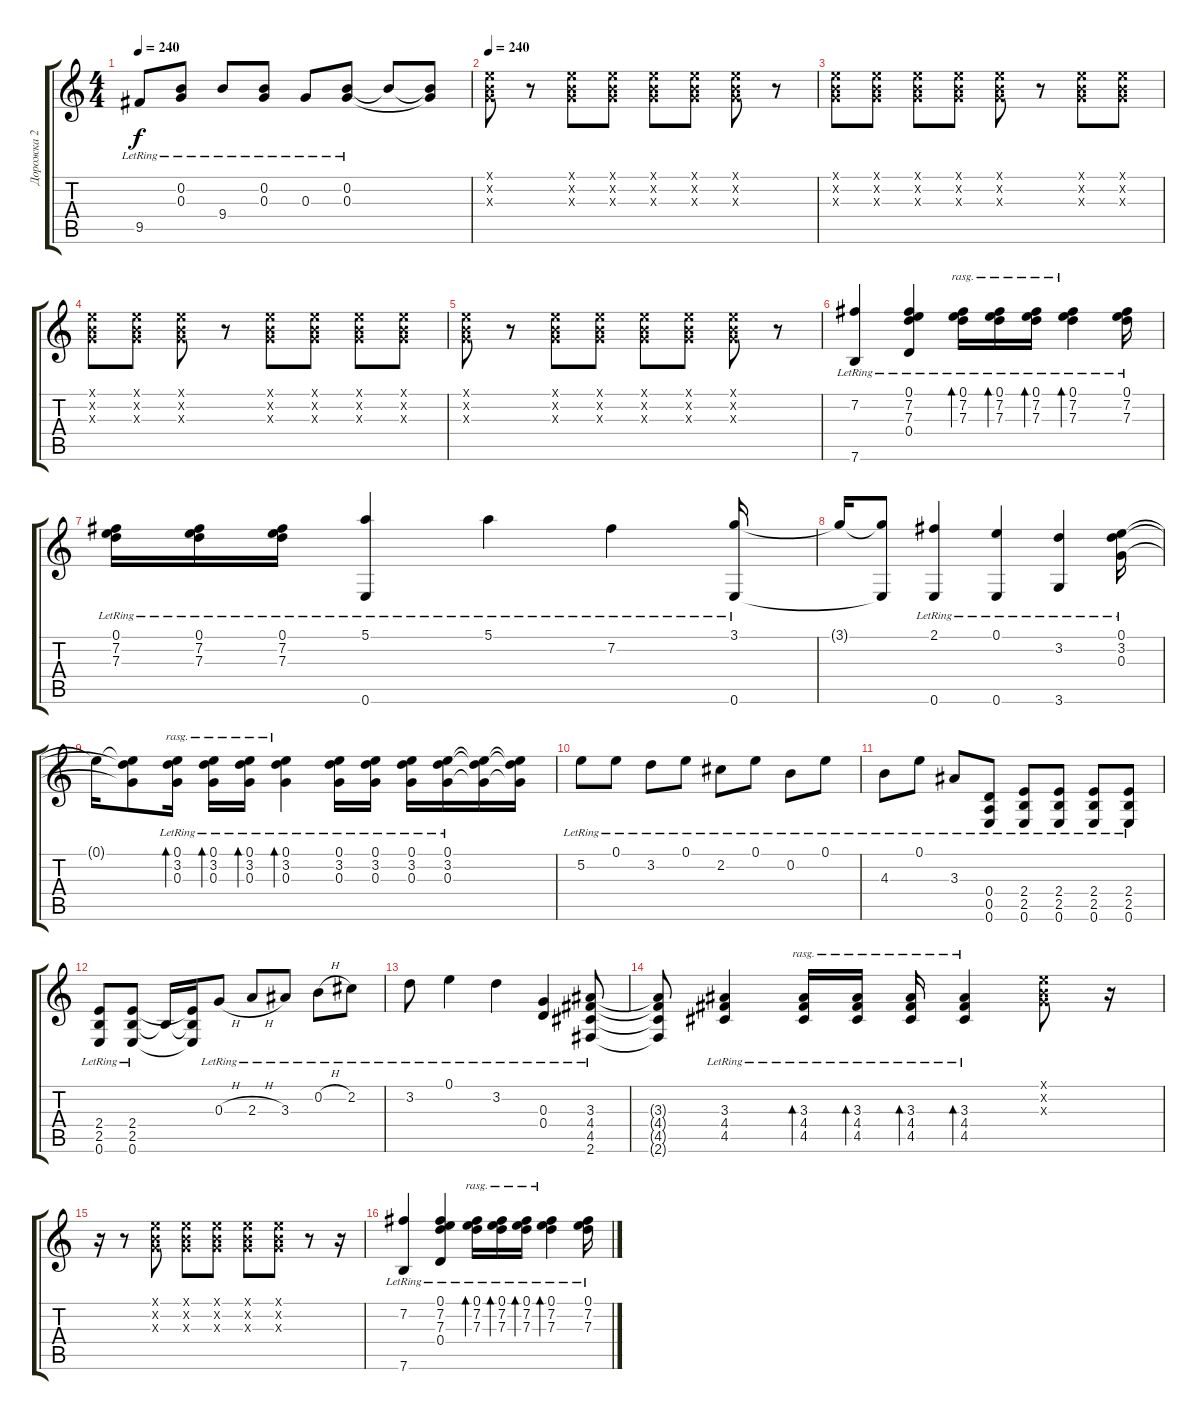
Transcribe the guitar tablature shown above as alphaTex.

\track ("Дорожка 2" "Дорожка 2") {instrument acousticguitarsteel}
\staff {score tabs}
\tuning (E4 B3 G3 D3 A2 E2) {hide}
\ts (4 4)
\tempo 240
\clef g2
\ks c
9.5{lr}.8{dy f} (0.2{lr} 0.3{lr}).8 9.4{lr}.8 (0.2{lr} 0.3{lr}).8 0.3{lr}.8 (0.2{lr} 0.3{lr}).8 0.2{t}.8 (0.2{t} 0.3{t}).8 |
\tempo 240
(0.1{x} 0.2{x} 0.3{x}).8 r.8 (0.1{x} 0.2{x} 0.3{x}).8 (0.1{x} 0.2{x} 0.3{x}).8 (0.1{x} 0.2{x} 0.3{x}).8 (0.1{x} 0.2{x} 0.3{x}).8 (0.1{x} 0.2{x} 0.3{x}).8 r.8 |
(0.1{x} 0.2{x} 0.3{x}).8 (0.1{x} 0.2{x} 0.3{x}).8 (0.1{x} 0.2{x} 0.3{x}).8 (0.1{x} 0.2{x} 0.3{x}).8 (0.1{x} 0.2{x} 0.3{x}).8 r.8 (0.1{x} 0.2{x} 0.3{x}).8 (0.1{x} 0.2{x} 0.3{x}).8 |
(0.1{x} 0.2{x} 0.3{x}).8 (0.1{x} 0.2{x} 0.3{x}).8 (0.1{x} 0.2{x} 0.3{x}).8 r.8 (0.1{x} 0.2{x} 0.3{x}).8 (0.1{x} 0.2{x} 0.3{x}).8 (0.1{x} 0.2{x} 0.3{x}).8 (0.1{x} 0.2{x} 0.3{x}).8 |
(0.1{x} 0.2{x} 0.3{x}).8 r.8 (0.1{x} 0.2{x} 0.3{x}).8 (0.1{x} 0.2{x} 0.3{x}).8 (0.1{x} 0.2{x} 0.3{x}).8 (0.1{x} 0.2{x} 0.3{x}).8 (0.1{x} 0.2{x} 0.3{x}).8 r.8 |
(7.2{lr} 7.6{lr}).4 (0.1{lr} 7.2{lr} 7.3{lr} 0.4{lr}).4 (0.1{lr} 7.2{lr} 7.3{lr}).16{bd 60 rasg ii} (0.1{lr} 7.2{lr} 7.3{lr}).16{bd 60 rasg ii} (0.1{lr} 7.2{lr} 7.3{lr}).16{bd 60 rasg ii} (0.1{lr} 7.2{lr} 7.3{lr}).4{bd 60 rasg ii} (0.1{lr} 7.2{lr} 7.3{lr}).16 |
(0.1{lr} 7.2{lr} 7.3{lr}).16 (0.1{lr} 7.2{lr} 7.3{lr}).16 (0.1{lr} 7.2{lr} 7.3{lr}).16 (5.1{lr} 0.6{lr}).4 5.1{lr}.4 7.2{lr}.4 (3.1{lr} 0.6{lr}).16 |
3.1{t}.16 (3.1{t} 0.6{t}).8 (2.1{lr} 0.6{lr}).4 (0.1{lr} 0.6{lr}).4 (3.2{lr} 3.6{lr}).4 (0.1{lr} 3.2{lr} 0.3{lr}).16 |
0.1{t}.16 (0.1{t} 3.2{t} 0.3{t}).8 (0.1{lr} 3.2{lr} 0.3{lr}).16{bd 60 rasg ii} (0.1{lr} 3.2{lr} 0.3{lr}).16{bd 60 rasg ii} (0.1{lr} 3.2{lr} 0.3{lr}).16{bd 60 rasg ii} (0.1{lr} 3.2{lr} 0.3{lr}).4{bd 60 rasg ii} (0.1{lr} 3.2{lr} 0.3{lr}).16 (0.1{lr} 3.2{lr} 0.3{lr}).16 (0.1{lr} 3.2{lr} 0.3{lr}).16 (0.1{lr} 3.2{lr} 0.3{lr}).16 (0.1{t} 3.2{t} 0.3{t}).16 (0.1{t} 3.2{t} 0.3{t}).16 |
5.2{lr}.8 0.1{lr}.8 3.2{lr}.8 0.1{lr}.8 2.2{lr}.8 0.1{lr}.8 0.2{lr}.8 0.1{lr}.8 |
4.3{lr}.8 0.1{lr}.8 3.3{lr}.8 (0.4{lr} 0.5{lr} 0.6{lr}).8 (2.4{lr} 2.5{lr} 0.6{lr}).8 (2.4{lr} 2.5{lr} 0.6{lr}).8 (2.4{lr} 2.5{lr} 0.6{lr}).8 (2.4{lr} 2.5{lr} 0.6{lr}).8 |
(2.4{lr} 2.5{lr} 0.6{lr}).8 (2.4{lr} 2.5{lr} 0.6{lr}).8 2.5{t}.16 (2.4{t} 2.5{t} 0.6{t}).16 0.3{h lr}.8 2.3{h lr}.8 3.3{lr}.8 0.2{h lr}.8 2.2{lr}.8 |
3.2{lr}.8 0.1{lr}.4 3.2{lr}.4 (0.3{lr} 0.4{lr}).4 (3.3{lr} 4.4{lr} 4.5{lr} 2.6{lr}).8 |
(3.3{t} 4.4{t} 4.5{t} 2.6{t}).8 (3.3{lr} 4.4{lr} 4.5{lr}).4 (3.3{lr} 4.4{lr} 4.5{lr}).16{bd 60 rasg ii} (3.3{lr} 4.4{lr} 4.5{lr}).16{bd 60 rasg ii} (3.3{lr} 4.4{lr} 4.5{lr}).16{bd 60 rasg ii} (3.3{lr} 4.4{lr} 4.5{lr}).4{bd 60 rasg ii} (0.1{x} 0.2{x} 0.3{x}).8 r.16 |
r.16 r.8 (0.1{x} 0.2{x} 0.3{x}).8 (0.1{x} 0.2{x} 0.3{x}).8 (0.1{x} 0.2{x} 0.3{x}).8 (0.1{x} 0.2{x} 0.3{x}).8 (0.1{x} 0.2{x} 0.3{x}).8 r.8 r.16 |
(7.2{lr} 7.6{lr}).4 (0.1{lr} 7.2{lr} 7.3{lr} 0.4{lr}).4 (0.1{lr} 7.2{lr} 7.3{lr}).16{bd 60 rasg ii} (0.1{lr} 7.2{lr} 7.3{lr}).16{bd 60 rasg ii} (0.1{lr} 7.2{lr} 7.3{lr}).16{bd 60 rasg ii} (0.1{lr} 7.2{lr} 7.3{lr}).4{bd 60 rasg ii} (0.1{lr} 7.2{lr} 7.3{lr}).16
